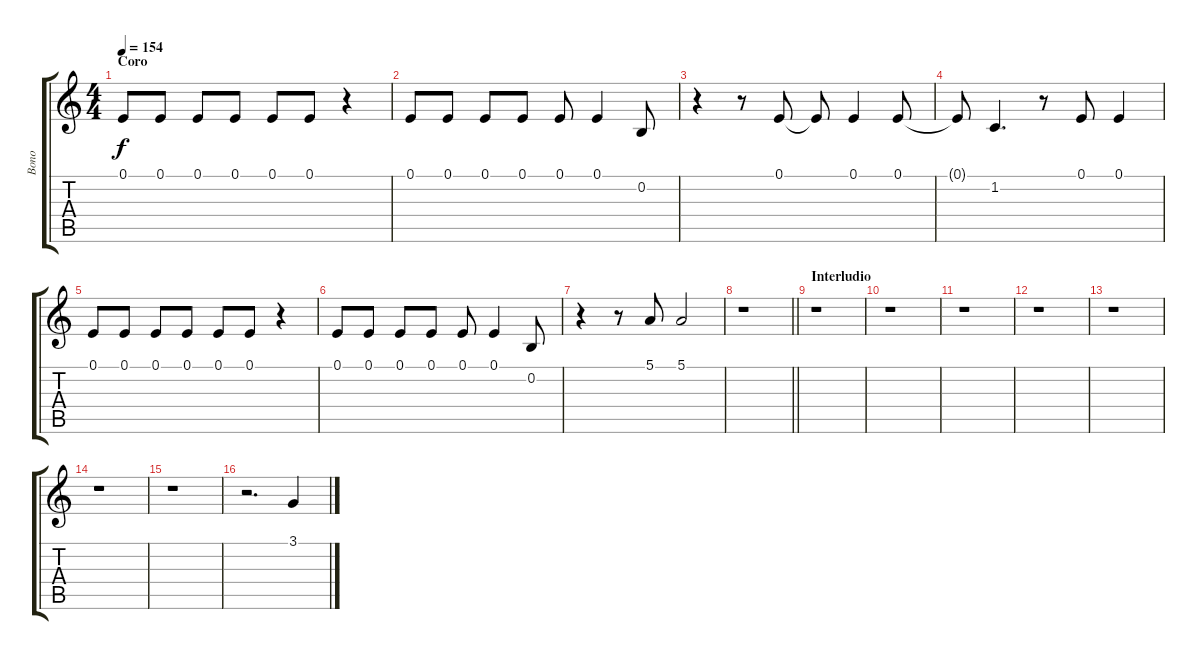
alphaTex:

\track ("Bono" "Bono") {instrument acousticgrandpiano}
\staff {score tabs}
\tuning (E4 B3 G3 D3 A2 E2) {hide}
\ts (4 4)
\section ("" "Coro")
\tempo 154
\clef g2
\ks c
0.1.8{dy f} 0.1.8 0.1.8 0.1.8 0.1.8 0.1.8 r.4 |
0.1.8 0.1.8 0.1.8 0.1.8 0.1.8 0.1.4 0.2.8 |
r.4 r.8 0.1.8 0.1{t}.8 0.1.4 0.1.8 |
0.1{t}.8 1.2.4{d} r.8 0.1.8 0.1.4 |
0.1.8 0.1.8 0.1.8 0.1.8 0.1.8 0.1.8 r.4 |
0.1.8 0.1.8 0.1.8 0.1.8 0.1.8 0.1.4 0.2.8 |
r.4 r.8 5.1.8 5.1.2 |
\barLineRight lightlight
r.1 |
\section ("" "Interludio")
r.1 |
r.1 |
r.1 |
r.1 |
r.1 |
r.1 |
r.1 |
r.2{d} 3.1.4
